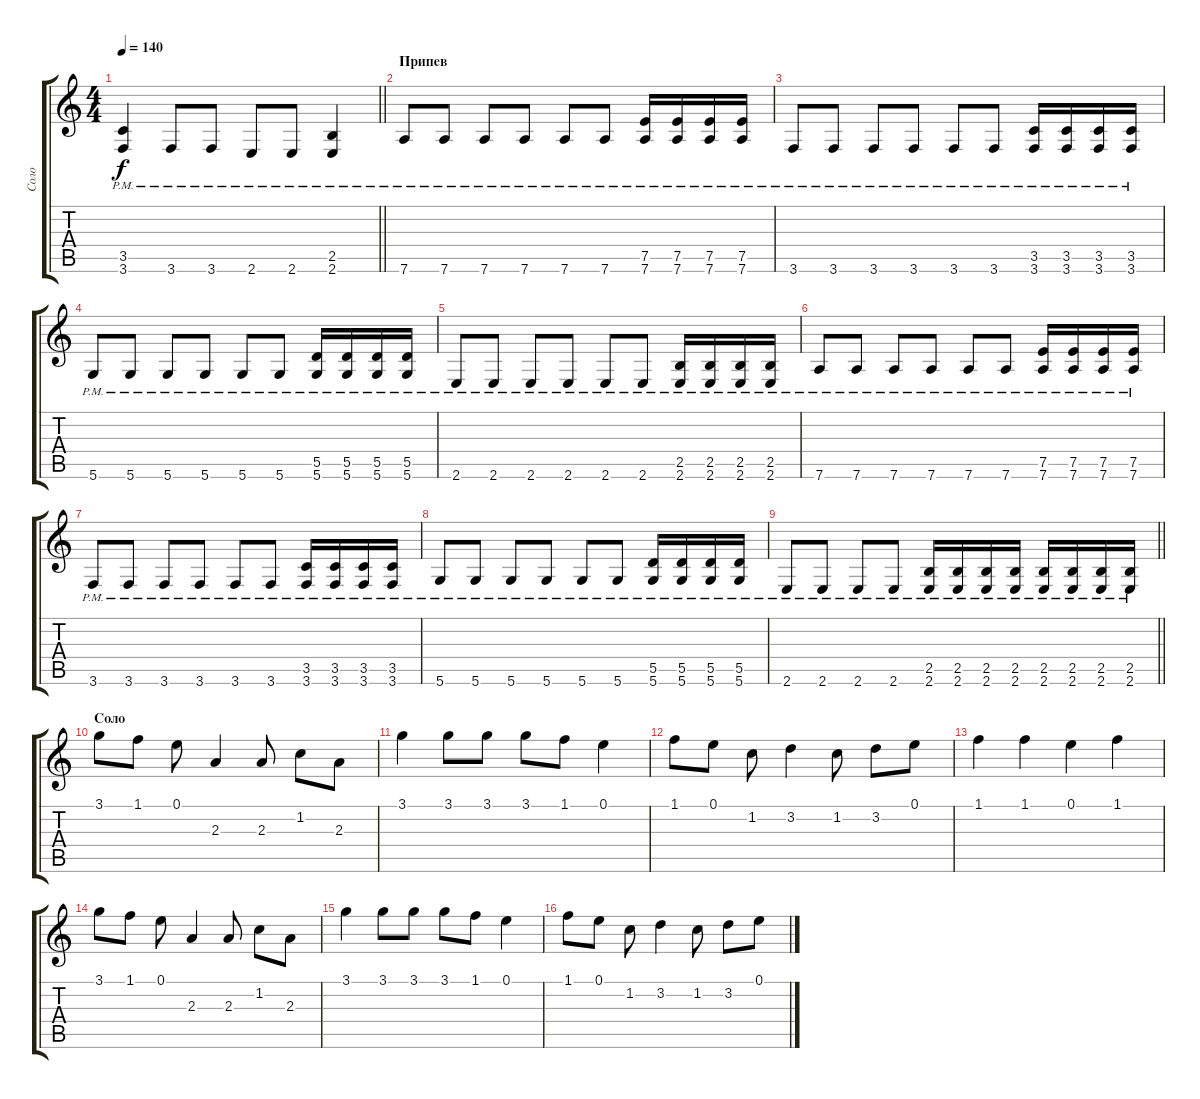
\track ("Соло" "Соло") {instrument distortionguitar}
\staff {score tabs}
\tuning (E4 B3 G3 D3 A2 D2) {hide}
\ts (4 4)
\tempo 140
\clef g2
\barLineRight lightlight
\ks c
(3.5 3.6{pm}).4{dy f} 3.6{pm}.8 3.6{pm}.8 2.6{pm}.8 2.6{pm}.8 (2.5 2.6{pm}).4 |
\section ("" "Припев")
7.6{pm}.8 7.6{pm}.8 7.6{pm}.8 7.6{pm}.8 7.6{pm}.8 7.6{pm}.8 (7.5{pm} 7.6{pm}).16 (7.5{pm} 7.6{pm}).16 (7.5{pm} 7.6{pm}).16 (7.5{pm} 7.6{pm}).16 |
3.6{pm}.8 3.6{pm}.8 3.6{pm}.8 3.6{pm}.8 3.6{pm}.8 3.6{pm}.8 (3.5{pm} 3.6{pm}).16 (3.5{pm} 3.6{pm}).16 (3.5{pm} 3.6{pm}).16 (3.5{pm} 3.6{pm}).16 |
5.6{pm}.8 5.6{pm}.8 5.6{pm}.8 5.6{pm}.8 5.6{pm}.8 5.6{pm}.8 (5.5{pm} 5.6{pm}).16 (5.5{pm} 5.6{pm}).16 (5.5{pm} 5.6{pm}).16 (5.5{pm} 5.6{pm}).16 |
2.6{pm}.8 2.6{pm}.8 2.6{pm}.8 2.6{pm}.8 2.6{pm}.8 2.6{pm}.8 (2.5{pm} 2.6{pm}).16 (2.5{pm} 2.6{pm}).16 (2.5{pm} 2.6{pm}).16 (2.5{pm} 2.6{pm}).16 |
7.6{pm}.8 7.6{pm}.8 7.6{pm}.8 7.6{pm}.8 7.6{pm}.8 7.6{pm}.8 (7.5{pm} 7.6{pm}).16 (7.5{pm} 7.6{pm}).16 (7.5{pm} 7.6{pm}).16 (7.5{pm} 7.6{pm}).16 |
3.6{pm}.8 3.6{pm}.8 3.6{pm}.8 3.6{pm}.8 3.6{pm}.8 3.6{pm}.8 (3.5{pm} 3.6{pm}).16 (3.5{pm} 3.6{pm}).16 (3.5{pm} 3.6{pm}).16 (3.5{pm} 3.6{pm}).16 |
5.6{pm}.8 5.6{pm}.8 5.6{pm}.8 5.6{pm}.8 5.6{pm}.8 5.6{pm}.8 (5.5{pm} 5.6{pm}).16 (5.5{pm} 5.6{pm}).16 (5.5{pm} 5.6{pm}).16 (5.5{pm} 5.6{pm}).16 |
\barLineRight lightlight
2.6{pm}.8 2.6{pm}.8 2.6{pm}.8 2.6{pm}.8 (2.5{pm} 2.6{pm}).16 (2.5{pm} 2.6{pm}).16 (2.5{pm} 2.6{pm}).16 (2.5{pm} 2.6{pm}).16 (2.5{pm} 2.6{pm}).16 (2.5{pm} 2.6{pm}).16 (2.5{pm} 2.6{pm}).16 (2.5{pm} 2.6{pm}).16 |
\section ("" "Соло")
3.1.8{balance 8} 1.1.8 0.1.8 2.3.4 2.3.8 1.2.8 2.3.8 |
3.1.4 3.1.8 3.1.8 3.1.8 1.1.8 0.1.4 |
1.1.8 0.1.8 1.2.8 3.2.4 1.2.8 3.2.8 0.1.8 |
1.1.4 1.1.4 0.1.4 1.1.4 |
3.1.8 1.1.8 0.1.8 2.3.4 2.3.8 1.2.8 2.3.8 |
3.1.4 3.1.8 3.1.8 3.1.8 1.1.8 0.1.4 |
1.1.8 0.1.8 1.2.8 3.2.4 1.2.8 3.2.8 0.1.8
